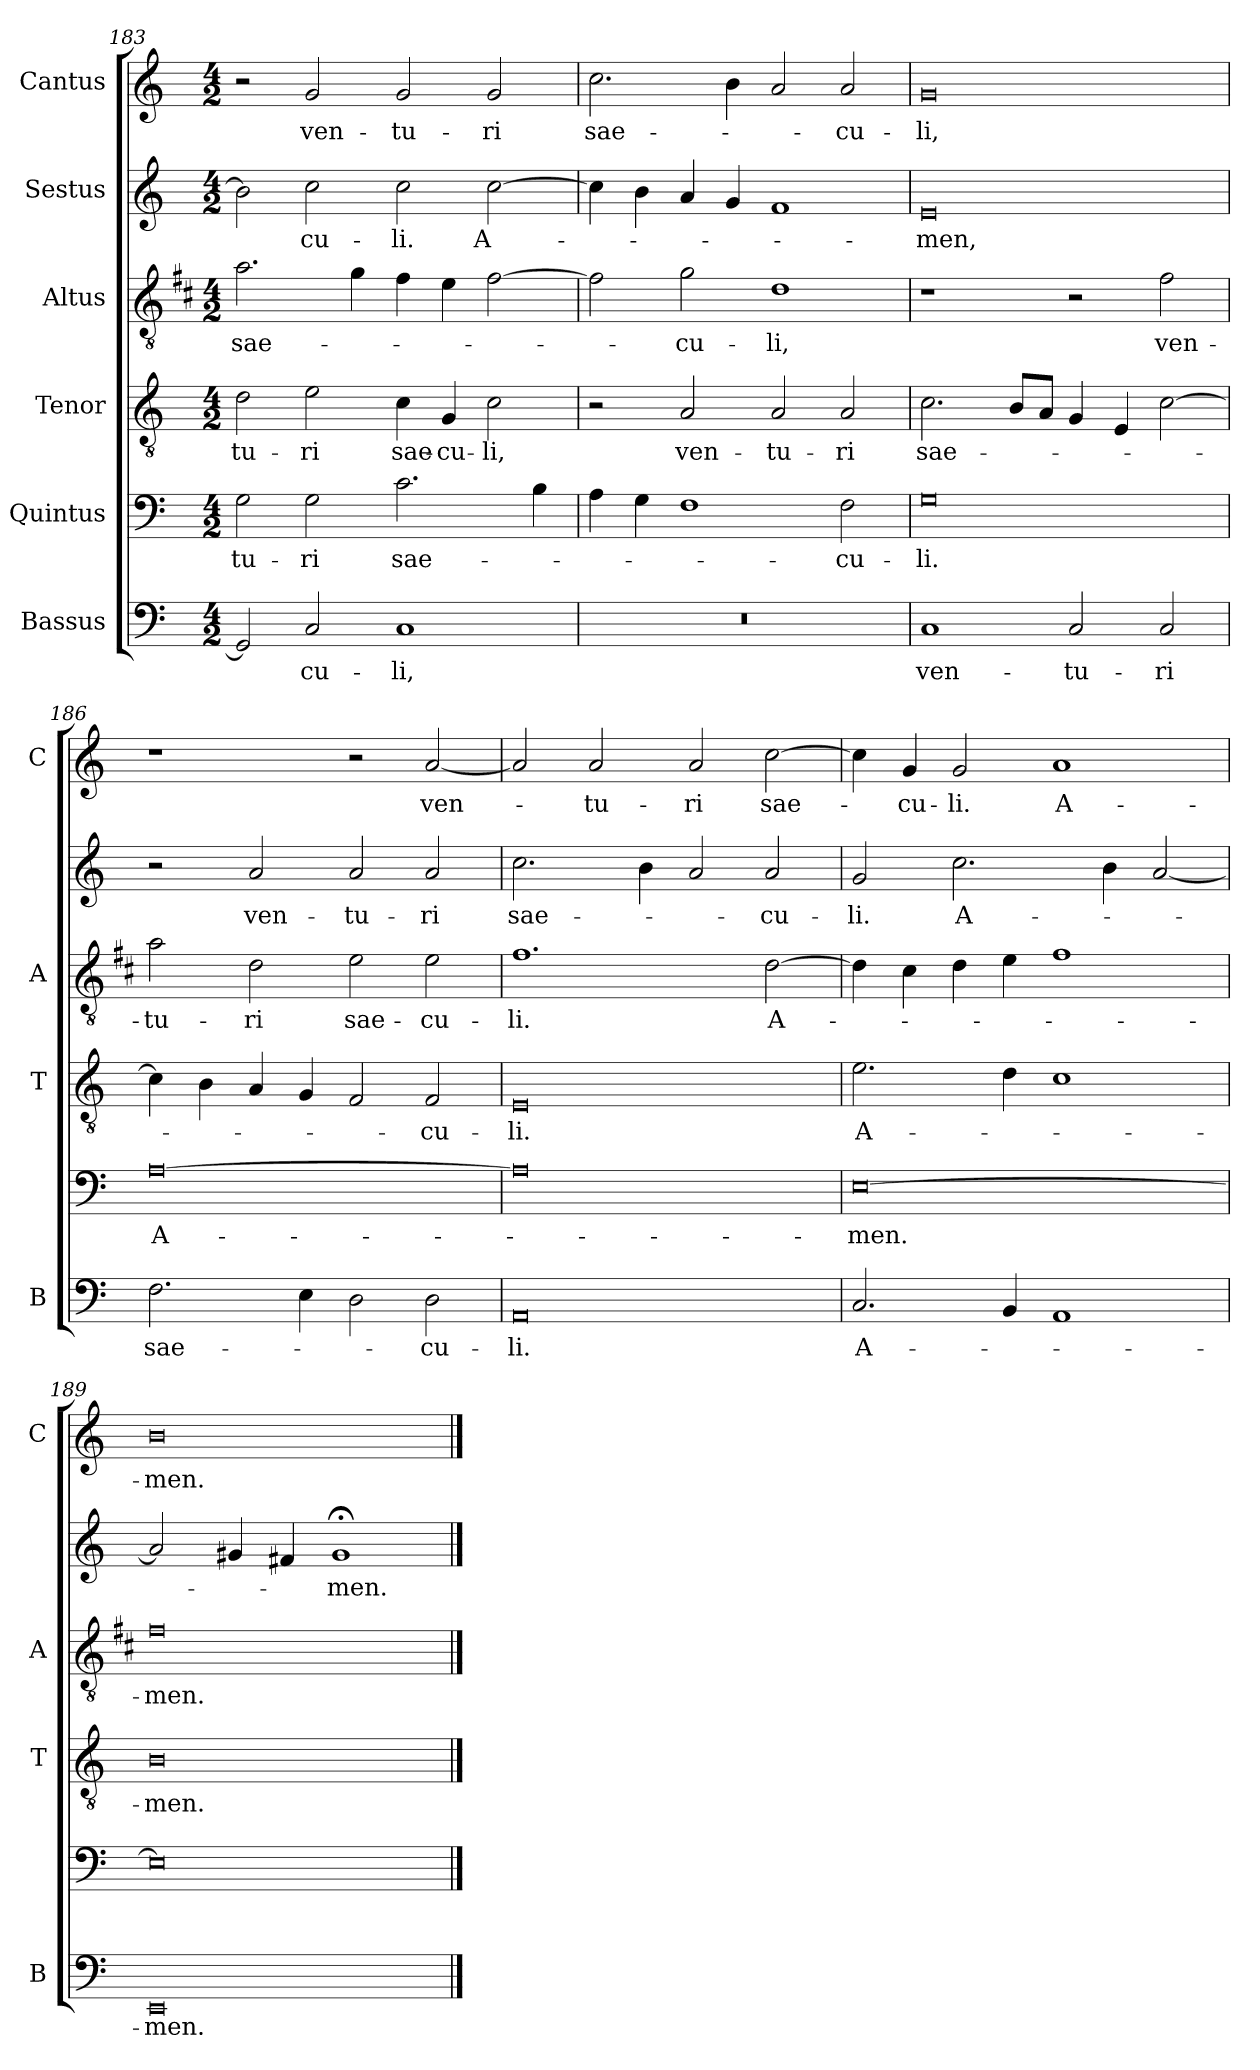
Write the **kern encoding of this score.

**kern	**text	**kern	**text	**kern	**text	**kern	**text	**kern	**text	**kern	**text
*part6	*part6	*part5	*part5	*part4	*part4	*part3	*part3	*part2	*part2	*part1	*part1
*staff6	*staff6	*staff5	*staff5	*staff4	*staff4	*staff3	*staff3	*staff2	*staff2	*staff1	*staff1
*I"Bassus	*	*I"Quintus	*	*I"Tenor	*	*I"Altus	*	*I"Sestus	*	*I"Cantus	*
*I'B	*	*	*	*I'T	*	*I'A	*	*	*	*I'C	*
*clefF4	*	*clefF4	*	*clefGv2	*	*clefGv2	*	*clefG2	*	*clefG2	*
*	*	*	*	*	*	*ITrd1c2	*	*	*	*	*
*k[]	*	*k[]	*	*k[]	*	*k[]	*	*k[]	*	*k[]	*
*C:	*	*C:	*	*C:	*	*C:	*	*C:	*	*C:	*
*M4/2	*	*M4/2	*	*M4/2	*	*M4/2	*	*M4/2	*	*M4/2	*
=183	=183	=183	=183	=183	=183	=183	=183	=183	=183	=183	=183
!	!	!	!LO:LY:b	!	!LO:LY:b	!	!LO:LY:b	!	!	!	!
2GG/]	.	2G\	-tu-	2d\	-tu-	2.g\	sae-	2b\]	.	2r	.
!	!LO:LY:b	!	!LO:LY:b	!	!LO:LY:b	!	!	!	!LO:LY:b	!	!LO:LY:b
2C/	-cu-	2G\	-ri	2e\	-ri	.	.	2cc\	-cu-	2g/	ven-
.	.	.	.	.	.	4f\	.	.	.	.	.
!	!LO:LY:b	!	!LO:LY:b	!	!LO:LY:b	!	!	!	!LO:LY:b	!	!LO:LY:b
1C	-li,	2.c\	sae-	4c\	sae-	4e\	.	2cc\	-li.	2g/	-tu-
!	!	!	!	!	!LO:LY:b	!	!	!	!	!	!
.	.	.	.	4G/	-cu-	4d\	.	.	.	.	.
!	!	!	!	!	!LO:LY:b	!	!	!	!LO:LY:b	!	!LO:LY:b
.	.	.	.	2c\	-li,	[2e\	.	[2cc\	A-	2g/	-ri
.	.	4B\	.	.	.	.	.	.	.	.	.
=184	=184	=184	=184	=184	=184	=184	=184	=184	=184	=184	=184
!	!	!	!	!	!	!	!	!	!	!	!LO:LY:b
0r	.	4A\	.	2r	.	2e\]	.	4cc\]	.	2.cc\	sae-
.	.	4G\	.	.	.	.	.	4b\	.	.	.
!	!	!	!	!	!LO:LY:b	!	!LO:LY:b	!	!	!	!
.	.	1F	.	2A/	ven-	2f\	-cu-	4a/	.	.	.
.	.	.	.	.	.	.	.	4g/	.	4b\	.
!	!	!	!	!	!LO:LY:b	!	!LO:LY:b	!	!	!	!
.	.	.	.	2A/	-tu-	1c	-li,	1f	.	2a/	.
!	!	!	!LO:LY:b	!	!LO:LY:b	!	!	!	!	!	!LO:LY:b
.	.	2F\	-cu-	2A/	-ri	.	.	.	.	2a/	-cu-
!!LO:LB:g=z
=185	=185	=185	=185	=185	=185	=185	=185	=185	=185	=185	=185
!	!LO:LY:b	!	!LO:LY:b	!	!LO:LY:b	!	!	!	!LO:LY:b	!	!LO:LY:b
1C	ven-	0G	-li.	2.c\	sae-	1r	.	0e	-men,	0g	-li,
.	.	.	.	8B/L	.	.	.	.	.	.	.
.	.	.	.	8A/J	.	.	.	.	.	.	.
!	!LO:LY:b	!	!	!	!	!	!	!	!	!	!
2C/	-tu-	.	.	4G/	.	2r	.	.	.	.	.
.	.	.	.	4E/	.	.	.	.	.	.	.
!	!LO:LY:b	!	!	!	!	!	!LO:LY:b	!	!	!	!
2C/	-ri	.	.	[2c\	.	2e\	ven-	.	.	.	.
=186	=186	=186	=186	=186	=186	=186	=186	=186	=186	=186	=186
!	!LO:LY:b	!	!LO:LY:b	!	!	!	!LO:LY:b	!	!	!	!
2.F\	sae-	[0A	A-	4c\]	.	2g\	-tu-	2r	.	1r	.
.	.	.	.	4B\	.	.	.	.	.	.	.
!	!	!	!	!	!	!	!LO:LY:b	!	!LO:LY:b	!	!
.	.	.	.	4A/	.	2c\	-ri	2a/	ven-	.	.
4E\	.	.	.	4G/	.	.	.	.	.	.	.
!	!	!	!	!	!	!	!LO:LY:b	!	!LO:LY:b	!	!
2D\	.	.	.	2F/	.	2d\	sae-	2a/	-tu-	2r	.
!	!LO:LY:b	!	!	!	!LO:LY:b	!	!LO:LY:b	!	!LO:LY:b	!	!LO:LY:b
2D\	-cu-	.	.	2F/	-cu-	2d\	-cu-	2a/	-ri	[2a/	ven-
=187	=187	=187	=187	=187	=187	=187	=187	=187	=187	=187	=187
!	!LO:LY:b	!	!	!	!LO:LY:b	!	!LO:LY:b	!	!LO:LY:b	!	!
0AA	-li.	0A]	.	0E	-li.	1.e	-li.	2.cc\	sae-	2a/]	.
!	!	!	!	!	!	!	!	!	!	!	!LO:LY:b
.	.	.	.	.	.	.	.	.	.	2a/	-tu-
.	.	.	.	.	.	.	.	4b\	.	.	.
!	!	!	!	!	!	!	!	!	!	!	!LO:LY:b
.	.	.	.	.	.	.	.	2a/	.	2a/	-ri
!	!	!	!	!	!	!	!LO:LY:b	!	!LO:LY:b	!	!LO:LY:b
.	.	.	.	.	.	[2c\	A-	2a/	-cu-	[2cc\	sae-
=188	=188	=188	=188	=188	=188	=188	=188	=188	=188	=188	=188
!	!LO:LY:b	!	!LO:LY:b	!	!LO:LY:b	!	!	!	!LO:LY:b	!	!
2.C/	A-	[0E	-men.	2.e\	A-	4c\]	.	2g/	-li.	4cc\]	.
!	!	!	!	!	!	!	!	!	!	!	!LO:LY:b
.	.	.	.	.	.	4B\	.	.	.	4g/	-cu-
!	!	!	!	!	!	!	!	!	!LO:LY:b	!	!LO:LY:b
.	.	.	.	.	.	4c\	.	2.cc\	A-	2g/	-li.
4BB/	.	.	.	4d\	.	4d\	.	.	.	.	.
!	!	!	!	!	!	!	!	!	!	!	!LO:LY:b
1AA	.	.	.	1c	.	1e	.	.	.	1a	A-
.	.	.	.	.	.	.	.	4b\	.	.	.
.	.	.	.	.	.	.	.	[2a/	.	.	.
=189	=189	=189	=189	=189	=189	=189	=189	=189	=189	=189	=189
!	!LO:LY:b	!	!	!	!LO:LY:b	!	!LO:LY:b	!	!	!	!LO:LY:b
0EE	-men.	0E]	.	0B	-men.	0e	-men.	2a/]	.	0b	-men.
.	.	.	.	.	.	.	.	4g#X/	.	.	.
.	.	.	.	.	.	.	.	4f#X/	.	.	.
!	!	!	!	!	!	!	!	!	!LO:LY:b	!	!
.	.	.	.	.	.	.	.	1g#;<	-men.	.	.
==	==	==	==	==	==	==	==	==	==	==	==
*-	*-	*-	*-	*-	*-	*-	*-	*-	*-	*-	*-
